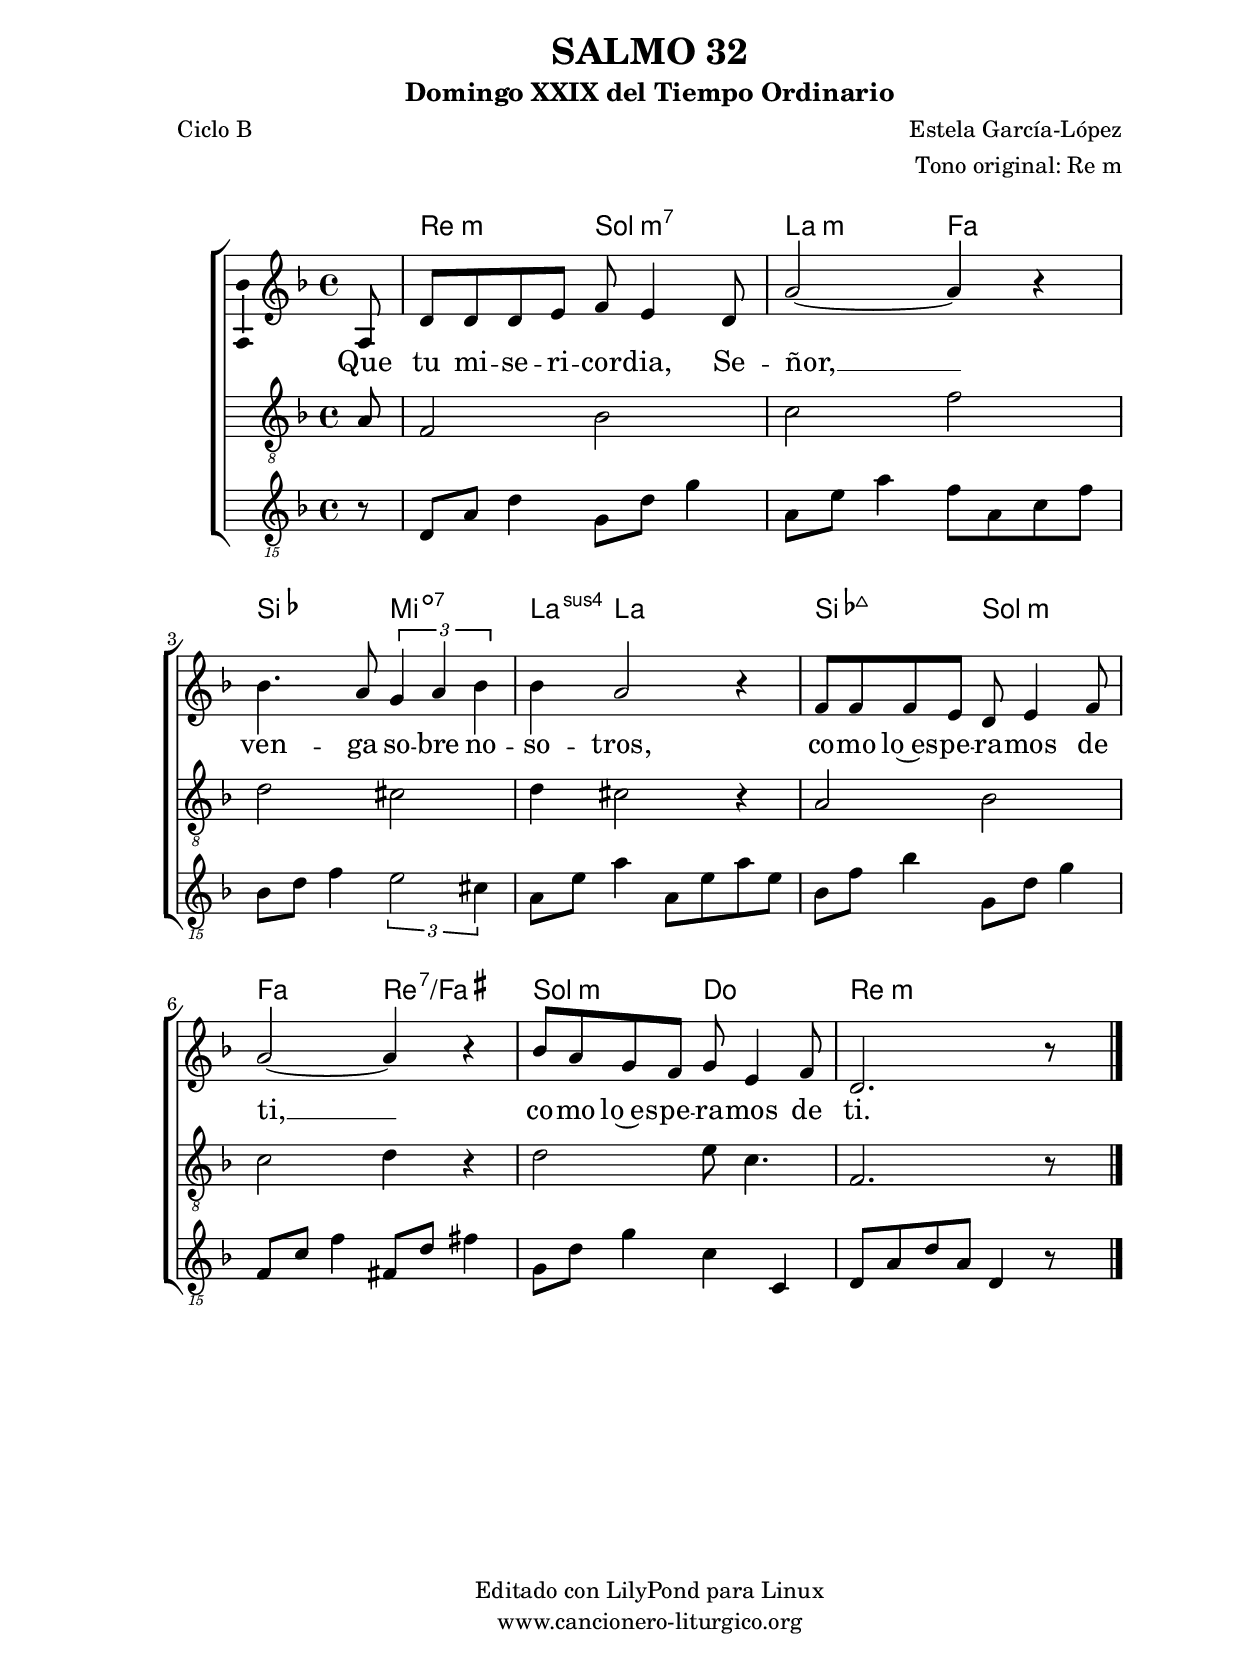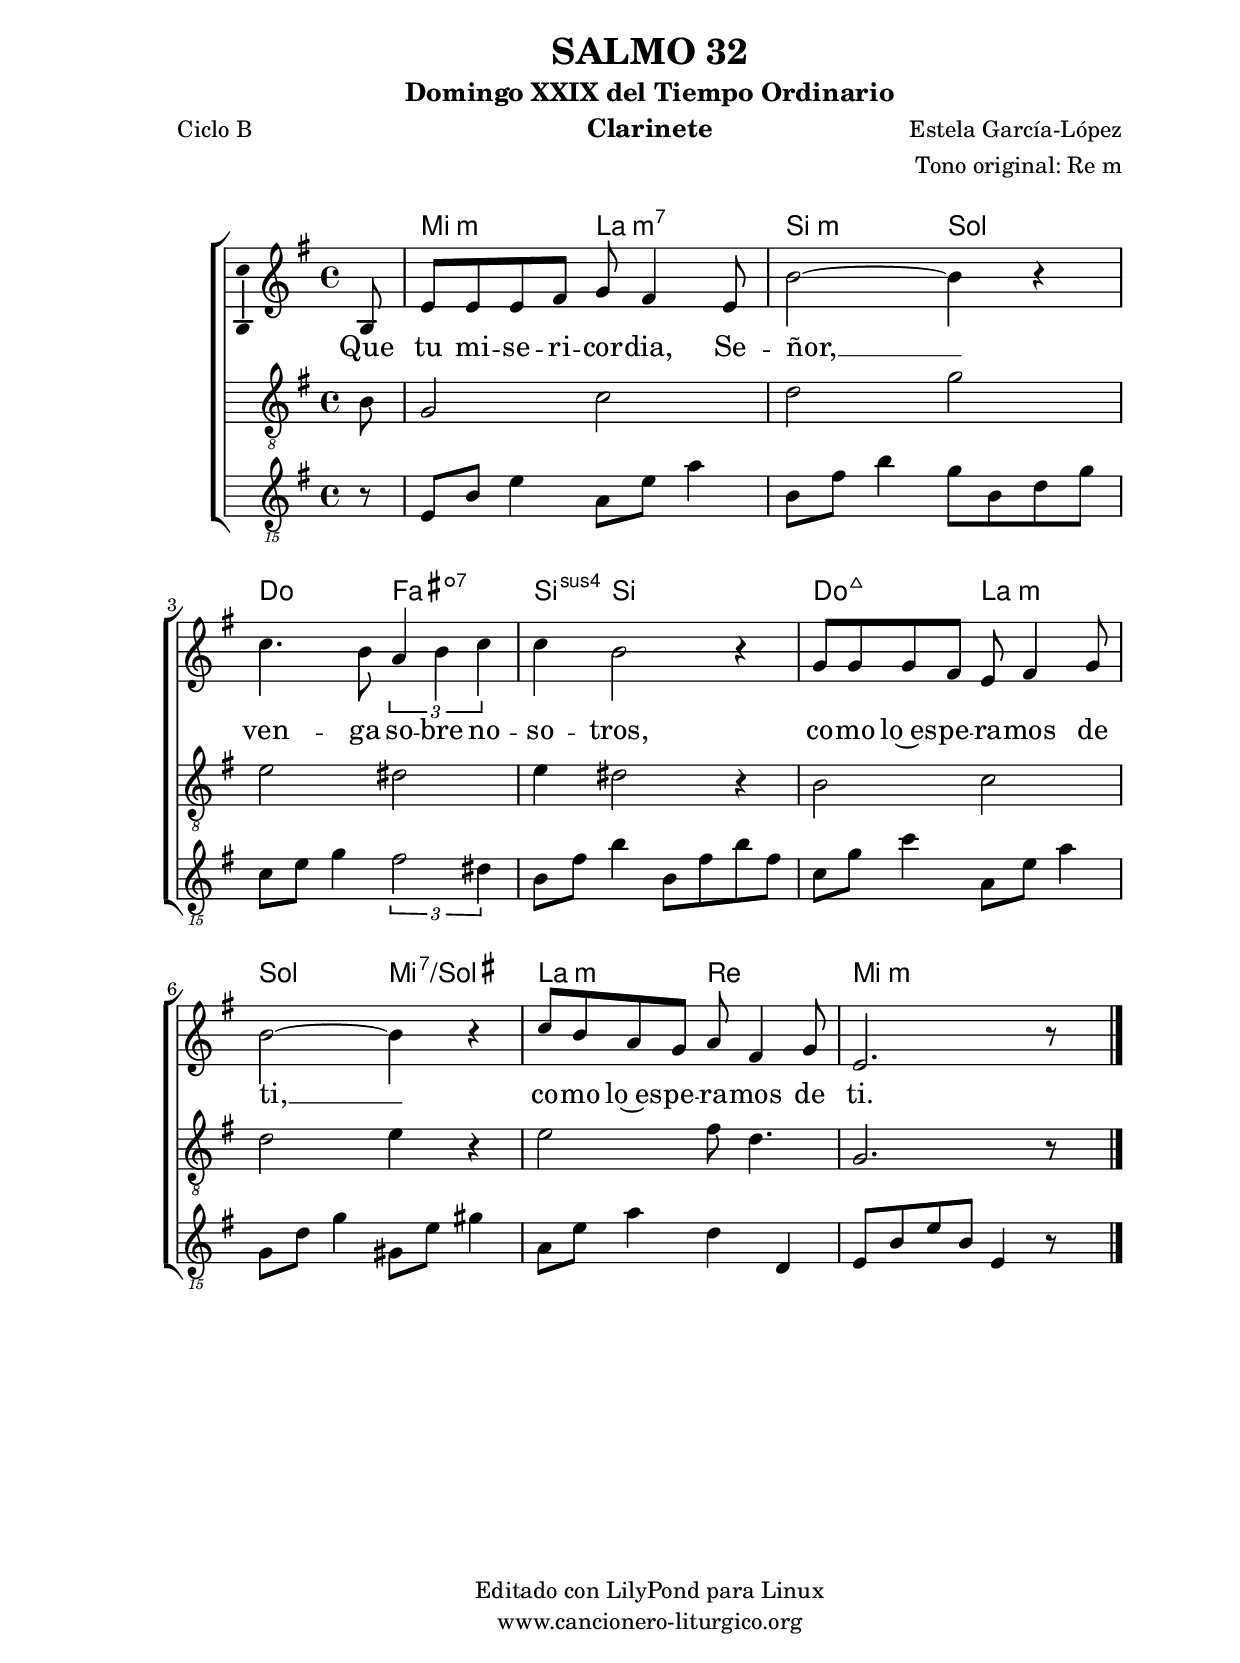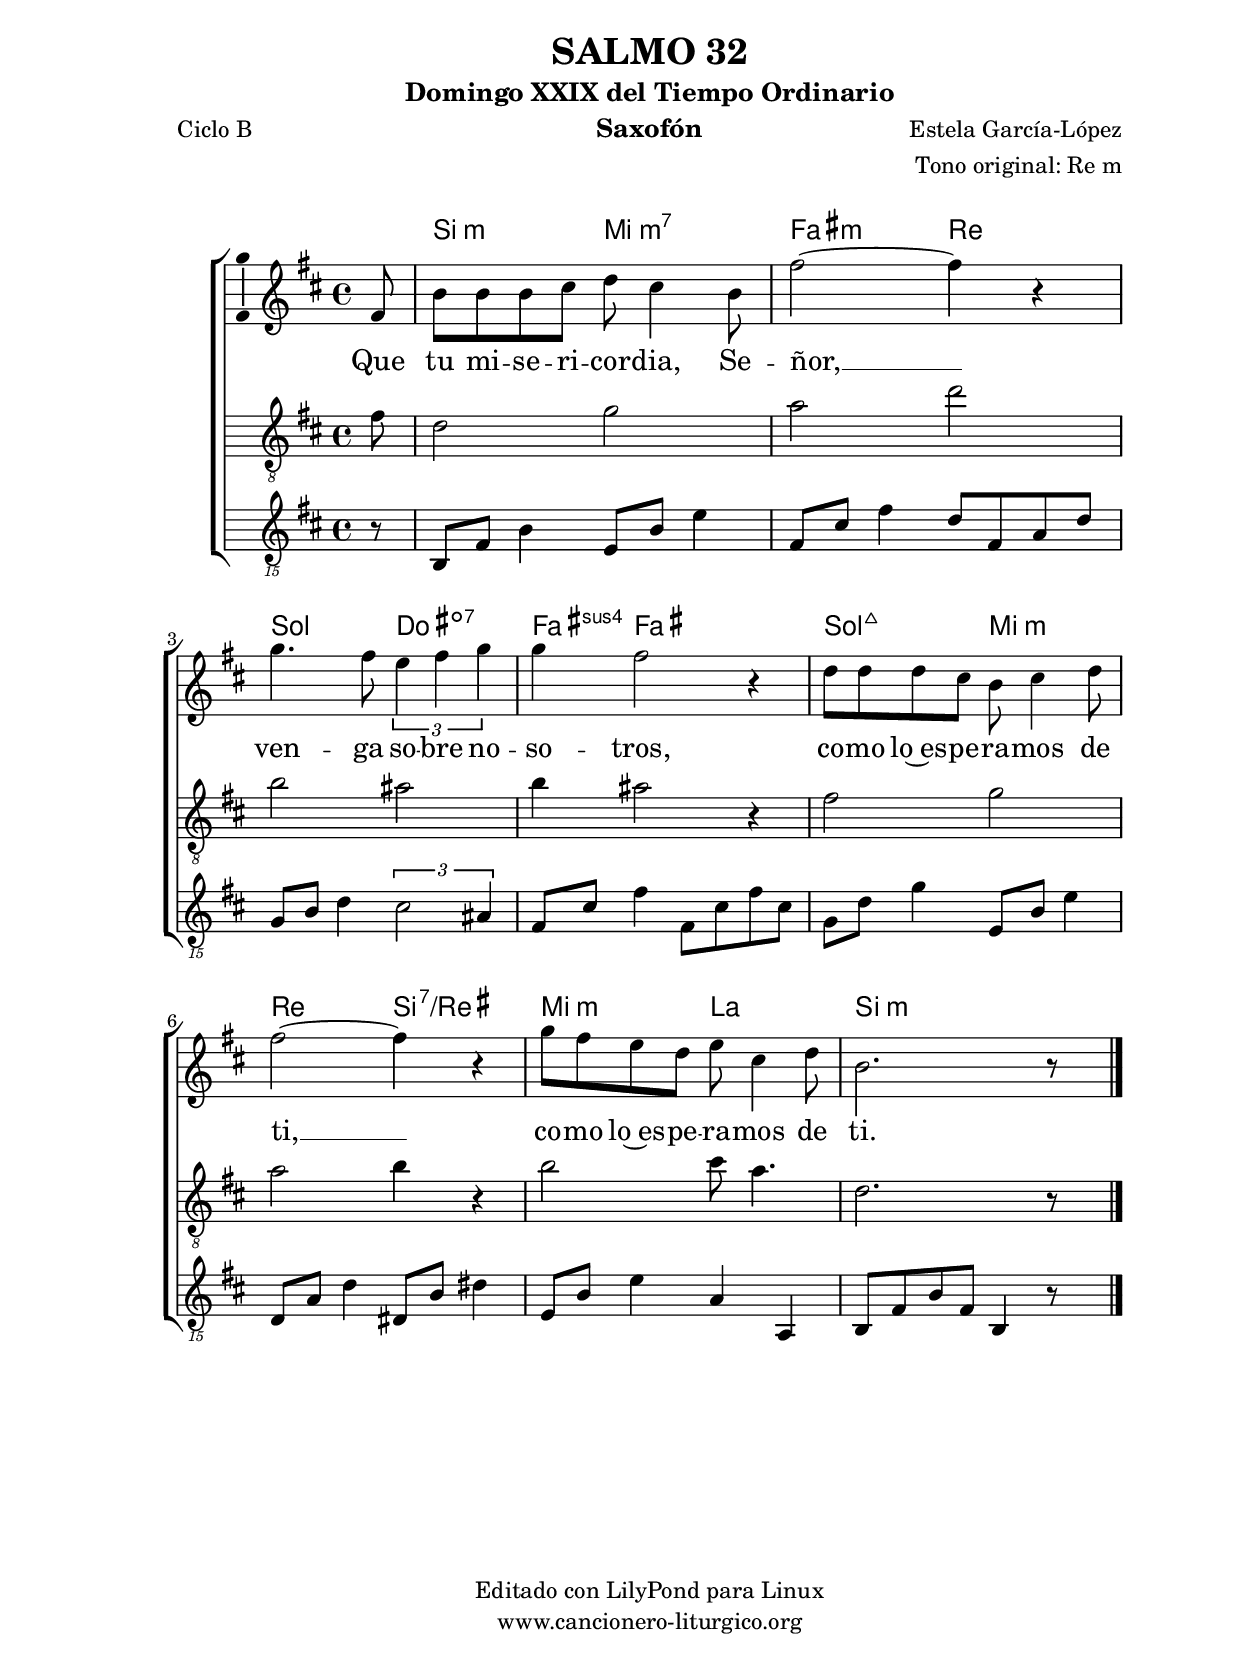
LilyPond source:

%
%para convertir .midi en .wav:
%timidity filename.midi -Ow -o finename.wav
%
%
%Para convertir de .wav a .mp3:
%lame -h -m j filename.wav
%
%
%para escuchar el midi:
%timidity nombrefichero.midi
%


%versión de lilypond para la que se ha escrito esta partitura:
\version "2.16.0"

	%Tamaño papel
	#(set-default-paper-size "a4")
	%Tamaño partitura
	#(set-global-staff-size 20)
	%No responde al pulsar sobre una nota
	#(ly:set-option 'point-and-click #f)

%parámetros del encabezamiento:
\header {
	title = "SALMO 32"
	subtitle = "Domingo XXIX del Tiempo Ordinario"
	composer = "Estela García-López"
	poet = "Ciclo B"
	meter = ""
	arranger = "Tono original: Re m"
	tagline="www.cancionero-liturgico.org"
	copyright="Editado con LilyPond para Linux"
	}

%parámetros asociados al papel:
\paper  {
	oddHeaderMarkup = \markup {\fill-line { \on-the-fly #not-first-page \fromproperty #'header:title \on-the-fly #not-first-page \fromproperty #'header:composer }}
	evenHeaderMarkup = \markup {\fill-line { \fromproperty #'header:composer \fromproperty #'header:title }}
	#(set-paper-size "a4")
	print-page-number = ##f
	first-page-number = 1
	print-first-page-number = ##f
%	head-separation = 3.0 \cm
	top-margin = 2.0 \cm
	bottom-margin = 0.5\cm
%%%	bottom-margin = -1.0\cm
	left-margin = 3.0 \cm
	line-width = 16.0 \cm 
	indent = 8\mm
	interscoreline = 2.\mm
	between-system-space = 15\mm
%	para que las partituras no llenen la hoja:
	ragged-bottom = ##t
%	idem para la última hoja:
	ragged-last-bottom = ##f
%	para que las partituras llenen el ancho del papel:
	ragged-last = ##f
	after-title-space = 2.5 \cm
%page-count=1
%system-count=8

	%Flexible Vertical Spacing
%	markup-markup-spacing =
%	#'((basic-distance . 15) (minimum-distance . 15) (padding . 3))
	markup-system-spacing =
	#'((basic-distance . 15) (minimum-distance . 15) (padding . 3))
	system-system-spacing =
	#'((basic-distance . 15) (minimum-distance . 15) (padding . 3))
	score-system-spacing =
	#'((basic-distance . 15) (minimum-distance . 15) (padding . 5))
%	top-system-spacing = % header
%	#'((basic-distance . 8) (minimum-distance . 0) (padding . 3))
%	top-markup-spacing =
%	#'((basic-distance . 20) (minimum-distance . 20) (padding . 3))
	last-bottom-spacing = % footer
	#'((basic-distance . 5) (minimum-distance . 5) (padding . 3))
%	score-markup-spacing =
%	#'((basic-distance . 16) (minimum-distance . 13) (padding . 3))

	}


%parámetros que afectan a toda la partitura:
global =  {
	%clave de sol (G):
	\clef G
	%armadura:
%	\transpose a c'
	\key d \minor
	\tempo 4=88
	\set Score.tempoHideNote = ##t
	}


acordes = {
	\italianChords
	\chordmode {
%	\transpose a c'
{
s8
d2:m g:m7 a:m f bes e:dim7 a4:sus4 a2. bes2:maj7 g:m f d:7/fis g:m c d:m s2
	}
	}
}


melodia = 
%	\transpose a c'
{
	\relative c'{
	\time 4/4

\partial8 a8
d8 d d e f e4 d8
a'2~a4 r4
bes4. a8 \times2/3{g4 a bes}
bes4 a2 r4
f8 f f e d e4 f8
a2~a4 r4
bes8 a g f g e4 f8
d2. r8 s8

	\bar "|."
	}
	}

melodiados = 
%	\transpose a c'
{
	\relative c'{
	\time 4/4

\clef "G_8"
\partial8 a8
f2 bes
c2 f
d2 cis
d4 cis2 r4
a2 bes
c2 d4 r4
d2 e8 c4.
f,2. r8 s8

	\bar "|."
	}
	}

melodiatres = 
%	\transpose a c'
{
	\relative c,{
	\time 4/4
%\clef F
\clef "G_15"
\partial8 r8
d8 a' d4 g,8 d' g4
a,8 e' a4 f8 a, c f
bes,8 d f4 \times2/3{e2 cis4}
a8 e' a4 a,8 e' a e
bes8 f' bes4 g,8 d' g4
f,8 c' f4 fis,8 d' fis4
g,8 d' g4 c, c,
d8 a' d a d,4 r8 s8

	\bar "|."
	}
	}


texto = \lyricmode {
Que tu mi -- se -- ri -- cor -- dia, Se -- ñor, __ ven -- ga so -- bre no -- so -- tros,
co -- mo lo~es -- pe -- ra -- mos de ti, __ co -- mo lo~es -- pe -- ra -- mos de ti.
	}


acordesStaff = \context ChordNames = acordesStaff <<
	\set chordChanges = ##t
	\acordes
	>>


vozStaff = \context Voice = vozStaff
\with {\consists "Ambitus_engraver"}
<<
%	\set Staff.instrumentName = ""
%	\set Staff.shortInstrumentName = ""
%	\set Staff.midiInstrument = #"clarinet"
%	\set Staff.midiInstrument = #"cello"
%	\set Staff.midiInstrument = #"flute"
	\set Staff.midiInstrument = #"electric guitar (jazz)"
%	\set Staff.midiInstrument = #"english horn"
%	\set Staff.midiInstrument = #"violin"
%	\set Staff.midiInstrument = #"glockenspiel"
	\set Staff.midiMinimumVolume = #0.7
	\set Staff.midiMaximumVolume = #0.9
	\global
	\melodia
	>>

vozdosStaff = \context Voice = vozdosStaff
<<
%	\set Staff.instrumentName = "Clarinete 1"
%	\set Staff.shortInstrumentName = "C"
	\override Staff.StaffSymbol #'staff-space = #(magstep -0.35)
	\set Staff.midiInstrument = #"english horn"
	\set Staff.midiMinimumVolume = #0.4
	\set Staff.midiMaximumVolume = #0.5
	\global
	\melodiados
	>>

voztresStaff = \context Voice = voztresStaff
<<
%	\set Staff.instrumentName = "Saxofón"
%	\set Staff.shortInstrumentName = "S"
	\override Staff.StaffSymbol #'staff-space = #(magstep -0.35)
	\set Staff.midiInstrument = #"violin"
	\set Staff.midiMinimumVolume = #0.4
	\set Staff.midiMaximumVolume = #0.5
	\global
	\melodiatres
	>>


textoStaff = \context Lyrics = textoStaff <<
	\lyricsto vozStaff \texto
	>>

\book {
	\score {
		\context ChoirStaff {
%			\override StaffGroup.SystemStartBracket #'collapse-height = #1
%			\override Score.SystemStartBar #'collapse-height = #1
			<<
			\acordesStaff
			\vozStaff
			\textoStaff
			\vozdosStaff
			\voztresStaff
			>>
			}
		\layout {
	    		\context {
				\Lyrics
				\override LyricText #'font-size = #2
				}
	   		 \context {
				\Score
				%fontSize = #3
				\override StaffSymbol #'staff-space = #(magstep +3)
				%\override Beam #'thickness = #0.55
				%\override SpacingSpanner #'spacing-increment = #1.0
				%\override Slur #'height-limit = #1.5
				}
			}
		}
	\score {
		\unfoldRepeats
		\context ChoirStaff {
			<<
			\acordesStaff
			\vozStaff
			\vozdosStaff
			\voztresStaff
			>>
			}
		\midi {
	  		\context {
	  			\Score
				tempoWholesPerMinute = #(ly:make-moment 70 4)
				}
			}
		}
	}

%Partitura para clarinete
#(define output-suffix "C")
\book {
	\header{
		instrument = "Clarinete"
		}
	\score {
		\context ChoirStaff {
%			\override StaffGroup.SystemStartBracket #'collapse-height = #1
%			\override Score.SystemStartBar #'collapse-height = #1
\transpose c d
			<<
			\acordesStaff
			\vozStaff
			\textoStaff
			\vozdosStaff
			\voztresStaff
			>>
			}
		\layout {
	    		\context {
				\Lyrics
				\override LyricText #'font-size = #2
				}
	   		 \context {
				\Score
				%fontSize = #3
				\override StaffSymbol #'staff-space = #(magstep +3)
				%\override Beam #'thickness = #0.55
				%\override SpacingSpanner #'spacing-increment = #1.0
				%\override Slur #'height-limit = #1.5
				}
			}
		}
	}

%Partitura para saxofón
#(define output-suffix "S")
\book {
	\header{
		instrument = "Saxofón"
		}
	\score {
		\context ChoirStaff {
%			\override StaffGroup.SystemStartBracket #'collapse-height = #1
%			\override Score.SystemStartBar #'collapse-height = #1
\transpose c a
			<<
			\acordesStaff
			\vozStaff
			\textoStaff
			\vozdosStaff
\transpose a a,
			\voztresStaff
			>>
			}
		\layout {
	    		\context {
				\Lyrics
				\override LyricText #'font-size = #2
				}
	   		 \context {
				\Score
				%fontSize = #3
				\override StaffSymbol #'staff-space = #(magstep +3)
				%\override Beam #'thickness = #0.55
				%\override SpacingSpanner #'spacing-increment = #1.0
				%\override Slur #'height-limit = #1.5
				}
			}
		}
	}

